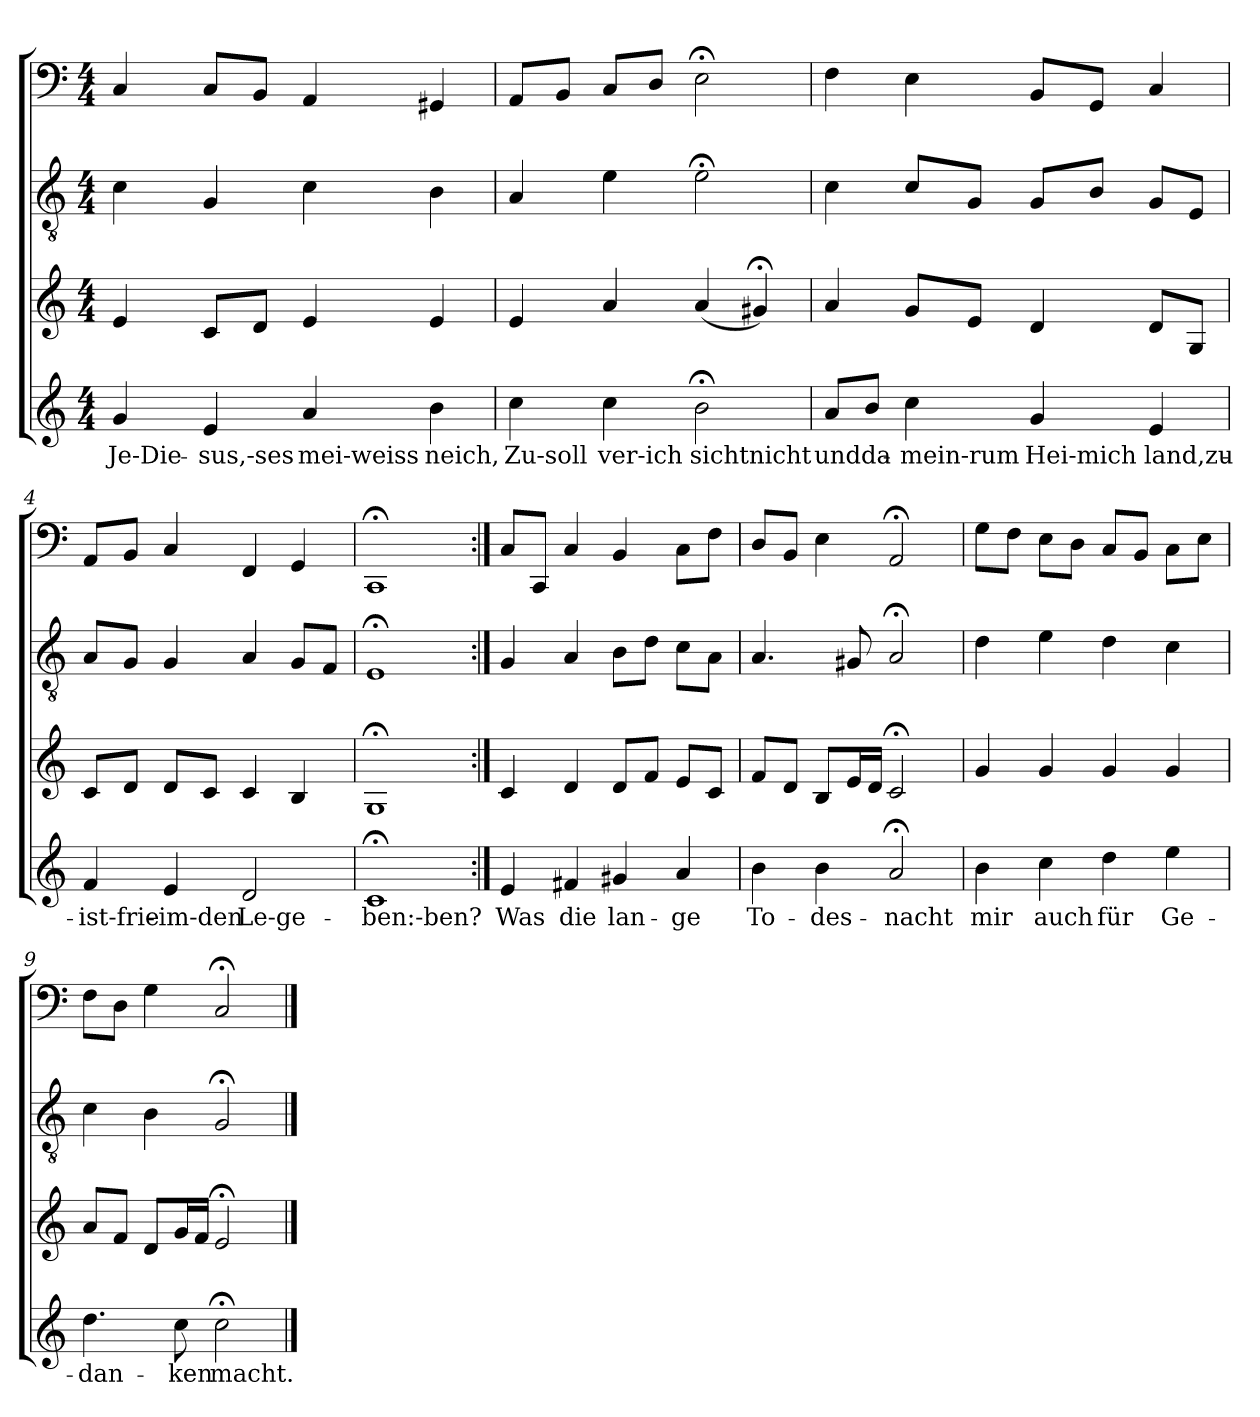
**kern	**text	**kern	**kern	**kern
*part4	*part4	*part3	*part2	*part1
*staff4	*staff4	*staff3	*staff2	*staff1
*clefG2	*	*clefG2	*clefGv2	*clefF4
*k[]	*	*k[]	*k[]	*k[]
*C:	*	*C:	*C:	*C:
*M4/4	*	*M4/4	*M4/4	*M4/4
=1	=1	=1	=1	=1
4g/	Je-Die-	4e/	4c\	4C/
4e/	-sus,-ses	8c/L	4G/	8C/L
.	.	8d/J	.	8BB/J
4a/	mei-weiss	4e/	4c\	4AA/
4b\	-neich,	4e/	4B\	4GG#X/
=2	=2	=2	=2	=2
4cc\	Zu-soll	4e/	4A/	8AA/L
.	.	.	.	8BB/J
4cc\	-ver-ich	4a/	4e\	8C/L
.	.	.	.	8D/J
2b;<\	-sichtnicht	(4a/	2e;<\	2E;<\
.	.	4g#X;</)	.	.
=3	=3	=3	=3	=3
8a/L	undda-	4a/	4c\	4F\
8b/J	.	.	.	.
4cc\	mein-rum	8g/L	8c/L	4E\
.	.	8e/J	8G/J	.
4g/	Hei-mich	4d/	8G/L	8BB/L
.	.	.	8B/J	8GG/J
4e/	-land,zu-	8d/L	8G/L	4C/
.	.	8G/J	8E/J	.
=4	=4	=4	=4	=4
4f/	ist-frie-	8c/L	8A/L	8AA/L
.	.	8d/J	8G/J	8BB/J
4e/	im-den	8d/L	4G/	4C/
.	.	8c/J	.	.
2d/	Le-ge-	4c/	4A/	4FF/
.	.	4B/	8G/L	4GG/
.	.	.	8F/J	.
=5	=5	=5	=5	=5
1c;</	-ben:-ben?	1G;</	1E;</	1CC;</
=6:|!	=6:|!	=6:|!	=6:|!	=6:|!
4e/	Was	4c/	4G/	8C/L
.	.	.	.	8CC/J
4f#X/	die	4d/	4A/	4C/
4g#X/	lan-	8d/L	8B\L	4BB/
.	.	8f/J	8d\J	.
4a/	-ge	8e/L	8c\L	8C\L
.	.	8c/J	8A\J	8F\J
=7	=7	=7	=7	=7
4b\	To-	8f/L	4.A/	8D/L
.	.	8d/J	.	8BB/J
4b\	-des-	8B/L	.	4E\
.	.	16e/L	8G#X/	.
.	.	16d/JJ	.	.
2a;</	-nacht	2c;</	2A;</	2AA;</
=8	=8	=8	=8	=8
4b\	mir	4g/	4d\	8G\L
.	.	.	.	8F\J
4cc\	auch	4g/	4e\	8E\L
.	.	.	.	8D\J
4dd\	für	4g/	4d\	8C/L
.	.	.	.	8BB/J
4ee\	Ge-	4g/	4c\	8C\L
.	.	.	.	8E\J
=9	=9	=9	=9	=9
4.dd\	-dan-	8a/L	4c\	8F\L
.	.	8f/J	.	8D\J
.	.	8d/L	4B\	4G\
8cc\	-ken	16g/L	.	.
.	.	16f/JJ	.	.
2cc;<\	macht.	2e;</	2G;</	2C;</
==	==	==	==	==
*-	*-	*-	*-	*-
